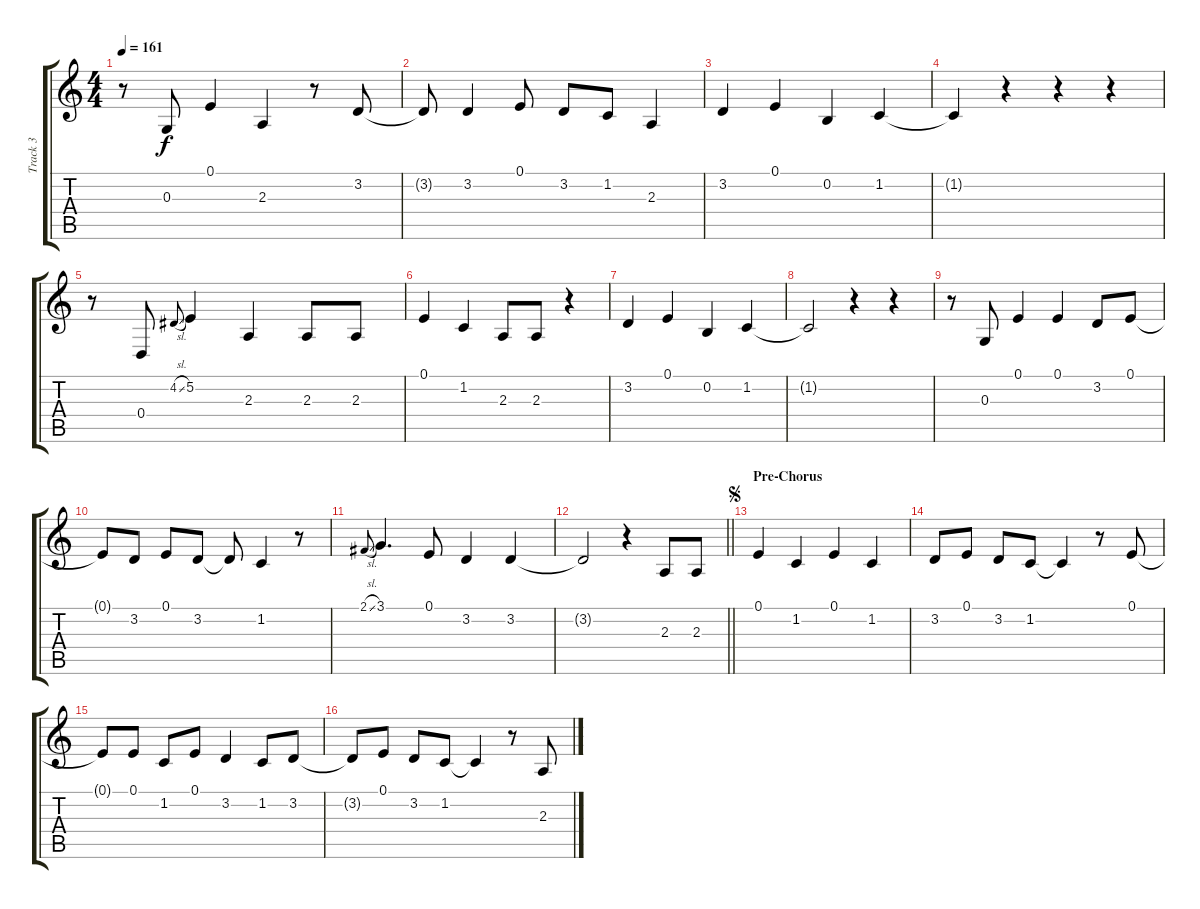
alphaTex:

\track ("Track 3" "Track 3") {instrument clarinet}
\staff {score tabs}
\tuning (E4 B3 G3 D3 A2 E2) {hide}
\ts (4 4)
\tempo 161
\clef g2
\ks c
r.8{dy f} 0.3.8 0.1.4 2.3.4 r.8 3.2.8 |
3.2{t}.8 3.2.4 0.1.8 3.2.8 1.2.8 2.3.4 |
3.2.4 0.1.4 0.2.4 1.2.4 |
1.2{t}.4 r.4 r.4 r.4 |
r.8 0.4.8 4.2{sl}.8{gr onbeat} 5.2.4 2.3.4 2.3.8 2.3.8 |
0.1.4 1.2.4 2.3.8 2.3.8 r.4 |
3.2.4 0.1.4 0.2.4 1.2.4 |
1.2{t}.2 r.4 r.4 |
r.8 0.3.8 0.1.4 0.1.4 3.2.8 0.1.8 |
0.1{t}.8 3.2.8 0.1.8 3.2.8 3.2{t}.8 1.2.4 r.8 |
2.1{sl}.8{gr onbeat} 3.1.4{d} 0.1.8 3.2.4 3.2.4 |
\barLineRight lightlight
3.2{t}.2 r.4 2.3.8 2.3.8 |
\section ("" "Pre-Chorus")
\jump segno
0.1.4 1.2.4 0.1.4 1.2.4 |
3.2.8 0.1.8 3.2.8 1.2.8 1.2{t}.4 r.8 0.1.8 |
0.1{t}.8 0.1.8 1.2.8 0.1.8 3.2.4 1.2.8 3.2.8 |
3.2{t}.8 0.1.8 3.2.8 1.2.8 1.2{t}.4 r.8 2.3.8
